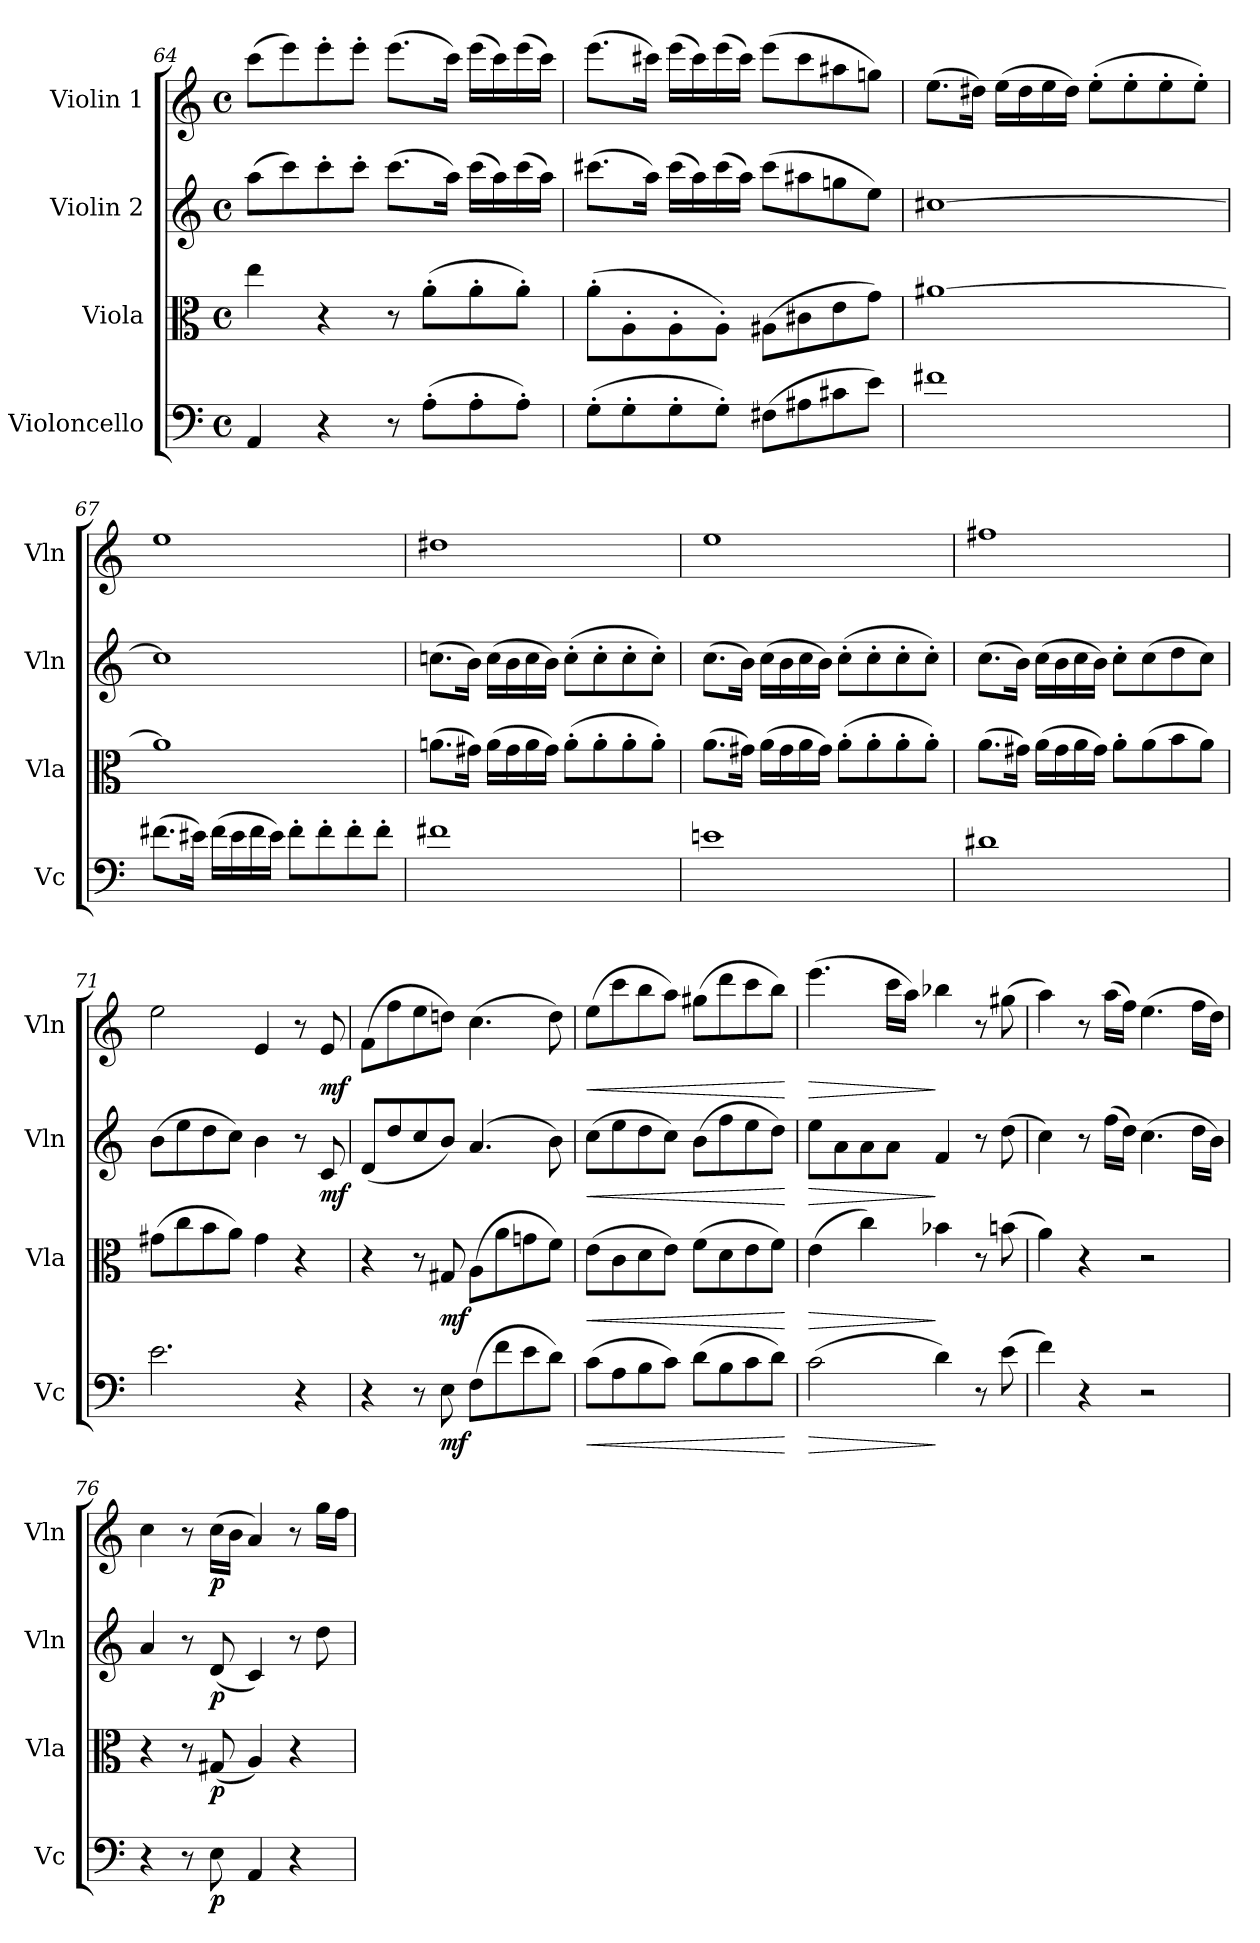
**kern	**dynam	**kern	**dynam	**kern	**dynam	**kern	**dynam
*part4	*part4	*part3	*part3	*part2	*part2	*part1	*part1
*staff4	*staff4	*staff3	*staff3	*staff2	*staff2	*staff1	*staff1
*I"Violoncello	*	*I"Viola	*	*I"Violin 2	*	*I"Violin 1	*
*I'Vc	*	*I'Vla	*	*I'Vln	*	*I'Vln	*
!!LO:LB:g=z
*clefF4	*	*clefC3	*	*clefG2	*	*clefG2	*
*k[]	*	*k[]	*	*k[]	*	*k[]	*
*M4/4	*	*M4/4	*	*M4/4	*	*M4/4	*
*met(c)	*	*met(c)	*	*met(c)	*	*met(c)	*
=64	=64	=64	=64	=64	=64	=64	=64
4AA/	.	4ee\	.	(8aa\L	.	(8ccc\L	.
.	.	.	.	8ccc\)	.	8eee\)	.
4r	.	4r	.	8ccc'\	.	8eee'\	.
.	.	.	.	8ccc'\J	.	8eee'\J	.
8r	.	8r	.	(8.ccc\L	.	(8.eee\L	.
(8A'\L	.	(8a'\L	.	.	.	.	.
.	.	.	.	16aa\Jk)	.	16ccc\Jk)	.
8A'\	.	8a'\	.	(16ccc\LL	.	(16eee\LL	.
.	.	.	.	16aa\)	.	16ccc\)	.
8A'\J)	.	8a'\J)	.	(16ccc\	.	(16eee\	.
.	.	.	.	16aa\JJ)	.	16ccc\JJ)	.
!!LO:LB:g=z
=65	=65	=65	=65	=65	=65	=65	=65
(8G'\L	.	(8a'\L	.	(8.ccc#X\L	.	(8.eee\L	.
8G'\	.	8A'\	.	.	.	.	.
.	.	.	.	16aa\Jk)	.	16ccc#X\Jk)	.
8G'\	.	8A'\	.	(16ccc#\LL	.	(16eee\LL	.
.	.	.	.	16aa\)	.	16ccc#\)	.
8G'\J)	.	8A'\J)	.	(16ccc#\	.	(16eee\	.
.	.	.	.	16aa\JJ)	.	16ccc#\JJ)	.
(8F#X\L	.	(8A#X\L	.	(8ccc#\L	.	(8eee\L	.
8A#X\	.	8c#X\	.	8aa#X\	.	8ccc#\	.
8c#X\	.	8e\	.	8ggn\	.	8aa#X\	.
8e\J)	.	8g\J)	.	8ee\J)	.	8ggn\J)	.
=66	=66	=66	=66	=66	=66	=66	=66
1f#X	.	[1a#X	.	[1cc#X	.	(8.ee\L	.
.	.	.	.	.	.	16dd#X\Jk)	.
.	.	.	.	.	.	(16ee\LL	.
.	.	.	.	.	.	16dd#\	.
.	.	.	.	.	.	16ee\	.
.	.	.	.	.	.	16dd#\JJ)	.
.	.	.	.	.	.	(8ee'\L	.
.	.	.	.	.	.	8ee'\	.
.	.	.	.	.	.	8ee'\	.
.	.	.	.	.	.	8ee'\J)	.
=67	=67	=67	=67	=67	=67	=67	=67
(8.f#X\L	.	1a#]	.	1cc#]	.	1ee	.
16e#X\Jk)	.	.	.	.	.	.	.
(16f#\LL	.	.	.	.	.	.	.
16e#\	.	.	.	.	.	.	.
16f#\	.	.	.	.	.	.	.
16e#\JJ)	.	.	.	.	.	.	.
8f#'\L	.	.	.	.	.	.	.
8f#'\	.	.	.	.	.	.	.
8f#'\	.	.	.	.	.	.	.
8f#'\J	.	.	.	.	.	.	.
=68	=68	=68	=68	=68	=68	=68	=68
1f#X	.	(8.an\L	.	(8.ccn\L	.	1dd#X	.
.	.	16g#X\Jk)	.	16b\Jk)	.	.	.
.	.	(16a\LL	.	(16cc\LL	.	.	.
.	.	16g#\	.	16b\	.	.	.
.	.	16a\	.	16cc\	.	.	.
.	.	16g#\JJ)	.	16b\JJ)	.	.	.
.	.	(8a'\L	.	(8cc'\L	.	.	.
.	.	8a'\	.	8cc'\	.	.	.
.	.	8a'\	.	8cc'\	.	.	.
.	.	8a'\J)	.	8cc'\J)	.	.	.
!!LO:LB:g=z
=69	=69	=69	=69	=69	=69	=69	=69
1en	.	(8.a\L	.	(8.cc\L	.	1ee	.
.	.	16g#X\Jk)	.	16b\Jk)	.	.	.
.	.	(16a\LL	.	(16cc\LL	.	.	.
.	.	16g#\	.	16b\	.	.	.
.	.	16a\	.	16cc\	.	.	.
.	.	16g#\JJ)	.	16b\JJ)	.	.	.
.	.	(8a'\L	.	(8cc'\L	.	.	.
.	.	8a'\	.	8cc'\	.	.	.
.	.	8a'\	.	8cc'\	.	.	.
.	.	8a'\J)	.	8cc'\J)	.	.	.
=70	=70	=70	=70	=70	=70	=70	=70
1d#X	.	(8.a\L	.	(8.cc\L	.	1ff#X	.
.	.	16g#X\Jk)	.	16b\Jk)	.	.	.
.	.	(16a\LL	.	(16cc\LL	.	.	.
.	.	16g#\	.	16b\	.	.	.
.	.	16a\	.	16cc\	.	.	.
.	.	16g#\JJ)	.	16b\JJ)	.	.	.
.	.	8a'\L	.	8cc'\L	.	.	.
.	.	(8a\	.	(8cc\	.	.	.
.	.	8b\	.	8dd\	.	.	.
.	.	8a\J)	.	8cc\J)	.	.	.
=71	=71	=71	=71	=71	=71	=71	=71
2.e\	.	(8g#X\L	.	(8b\L	.	2ee\	.
.	.	8cc\	.	8ee\	.	.	.
.	.	8b\	.	8dd\	.	.	.
.	.	8a\J)	.	8cc\J)	.	.	.
.	.	4g#\	.	4b\	.	4e/	.
4r	.	4r	.	8r	.	8r	.
!	!	!	!	!	!LO:DY:b	!	!LO:DY:b
.	.	.	.	8c/	mf	8e/	mf
=72	=72	=72	=72	=72	=72	=72	=72
4r	.	4r	.	(8d/L	.	(8f\L	.
.	.	.	.	8dd/	.	8ff\	.
8r	.	8r	.	8cc/	.	8ee\	.
!	!LO:DY:b	!	!LO:DY:b	!	!	!	!
8E\	mf	8G#X/	mf	8b/J)	.	8ddn\J)	.
(8F\L	.	(8A\L	.	(4.a/	.	(4.cc\	.
8f\	.	8a\	.	.	.	.	.
8e\	.	8gn\	.	.	.	.	.
8d\J)	.	8f\J)	.	8b\)	.	8dd\)	.
!!LO:PB:g=z
=73	=73	=73	=73	=73	=73	=73	=73
!	!LO:HP:b	!	!LO:HP:b	!	!LO:HP:b	!	!LO:HP:b
(8c\L	<	(8e\L	<	(8cc\L	<	(8ee\L	<
8A\	.	8c\	.	8ee\	.	8ccc\	.
8B\	.	8d\	.	8dd\	.	8bb\	.
8c\J)	.	8e\J)	.	8cc\J)	.	8aa\J)	.
(8d\L	.	(8f\L	.	(8b\L	.	(8gg#X\L	.
8B\	.	8d\	.	8ff\	.	8ddd\	.
8c\	.	8e\	.	8ee\	.	8ccc\	.
8d\J)	.	8f\J)	.	8dd\J)	.	8bb\J)	.
.	[	.	[	.	[	.	[
!!LO:LB:g=z
=74	=74	=74	=74	=74	=74	=74	=74
!	!LO:HP:b	!	!LO:HP:b	!	!LO:HP:b	!	!LO:HP:b
(2c\	>	(4e\	>	8ee\L	>	(4.eee\	>
.	.	.	.	8a\	.	.	.
.	.	4cc\)	.	8a\	.	.	.
.	.	.	.	8a\J	.	16ccc\LL	.
.	.	.	.	.	.	16aa\JJ)	.
4d\)	]	4b-X\	]	4f/	]	4bb-X\	]
8r	.	8r	.	8r	.	8r	.
(8e\	.	(8bn\	.	(8dd\	.	(8gg#X\	.
=75	=75	=75	=75	=75	=75	=75	=75
4f\)	.	4a\)	.	4cc\)	.	4aa\)	.
4r	.	4r	.	8r	.	8r	.
.	.	.	.	(16ff\LL	.	(16aa\LL	.
.	.	.	.	16dd\JJ)	.	16ff\JJ)	.
2r	.	2r	.	(4.cc\	.	(4.ee\	.
.	.	.	.	16dd\LL	.	16ff\LL	.
.	.	.	.	16b\JJ)	.	16dd\JJ)	.
=76	=76	=76	=76	=76	=76	=76	=76
4r	.	4r	.	4a/	.	4cc\	.
8r	.	8r	.	8r	.	8r	.
!	!LO:DY:b	!	!LO:DY:b	!	!LO:DY:b	!	!LO:DY:b
8E\	p	(8G#X/	p	(8d/	p	(16cc\LL	p
.	.	.	.	.	.	16b\JJ	.
4AA/	.	4A/)	.	4c/)	.	4a/)	.
4r	.	4r	.	8r	.	8r	.
.	.	.	.	8dd\	.	16gg\LL	.
.	.	.	.	.	.	16ff\JJ	.
=	=	=	=	=	=	=	=
*-	*-	*-	*-	*-	*-	*-	*-
